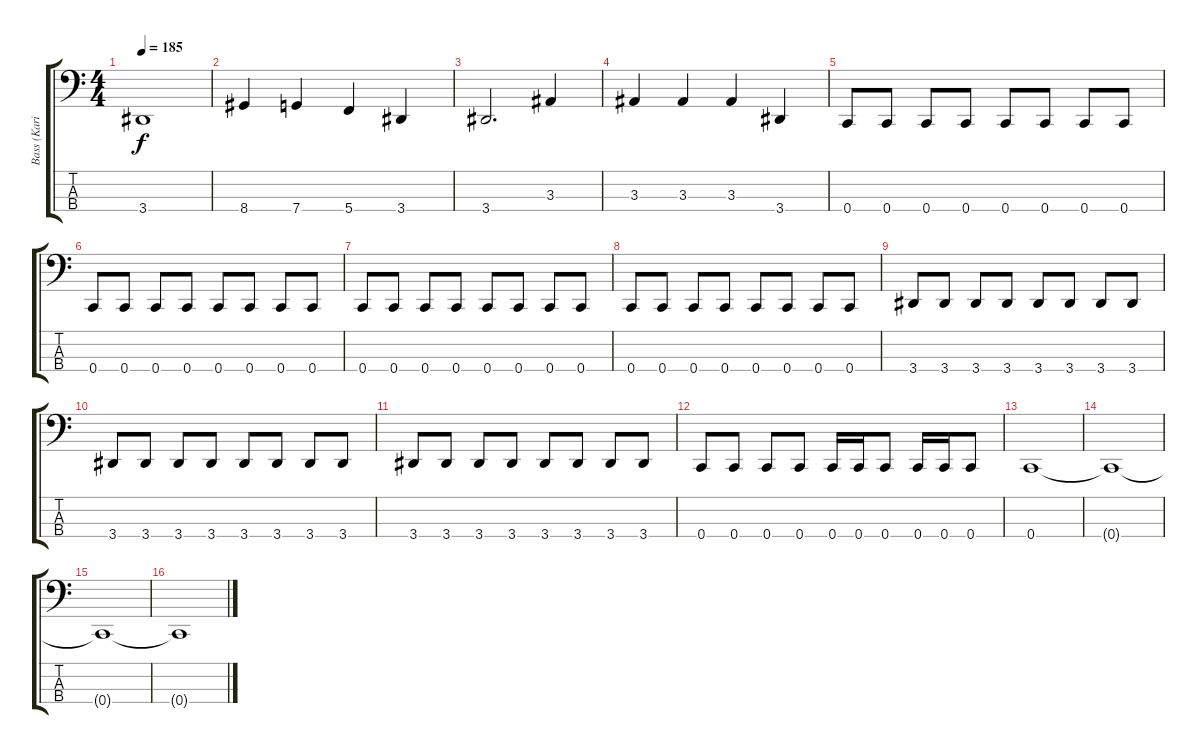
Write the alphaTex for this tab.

\track ("Bass (Karin Axelsson)" "Bass (Kari") {instrument electricbasspick}
\staff {score tabs}
\tuning (F2 C2 G1 C1) {hide}
\ts (4 4)
\tempo 185
\clef f4
\ks c
3.4.1{dy f} |
8.4.4 7.4.4 5.4.4 3.4.4 |
3.4.2{d} 3.3.4 |
3.3.4 3.3.4 3.3.4 3.4.4 |
0.4.8 0.4.8 0.4.8 0.4.8 0.4.8 0.4.8 0.4.8 0.4.8 |
0.4.8 0.4.8 0.4.8 0.4.8 0.4.8 0.4.8 0.4.8 0.4.8 |
0.4.8 0.4.8 0.4.8 0.4.8 0.4.8 0.4.8 0.4.8 0.4.8 |
0.4.8 0.4.8 0.4.8 0.4.8 0.4.8 0.4.8 0.4.8 0.4.8 |
3.4.8 3.4.8 3.4.8 3.4.8 3.4.8 3.4.8 3.4.8 3.4.8 |
3.4.8 3.4.8 3.4.8 3.4.8 3.4.8 3.4.8 3.4.8 3.4.8 |
3.4.8 3.4.8 3.4.8 3.4.8 3.4.8 3.4.8 3.4.8 3.4.8 |
0.4.8 0.4.8 0.4.8 0.4.8 0.4.16 0.4.16 0.4.8 0.4.16 0.4.16 0.4.8 |
0.4.1 |
0.4{t}.1 |
0.4{t}.1 |
0.4{t}.1
